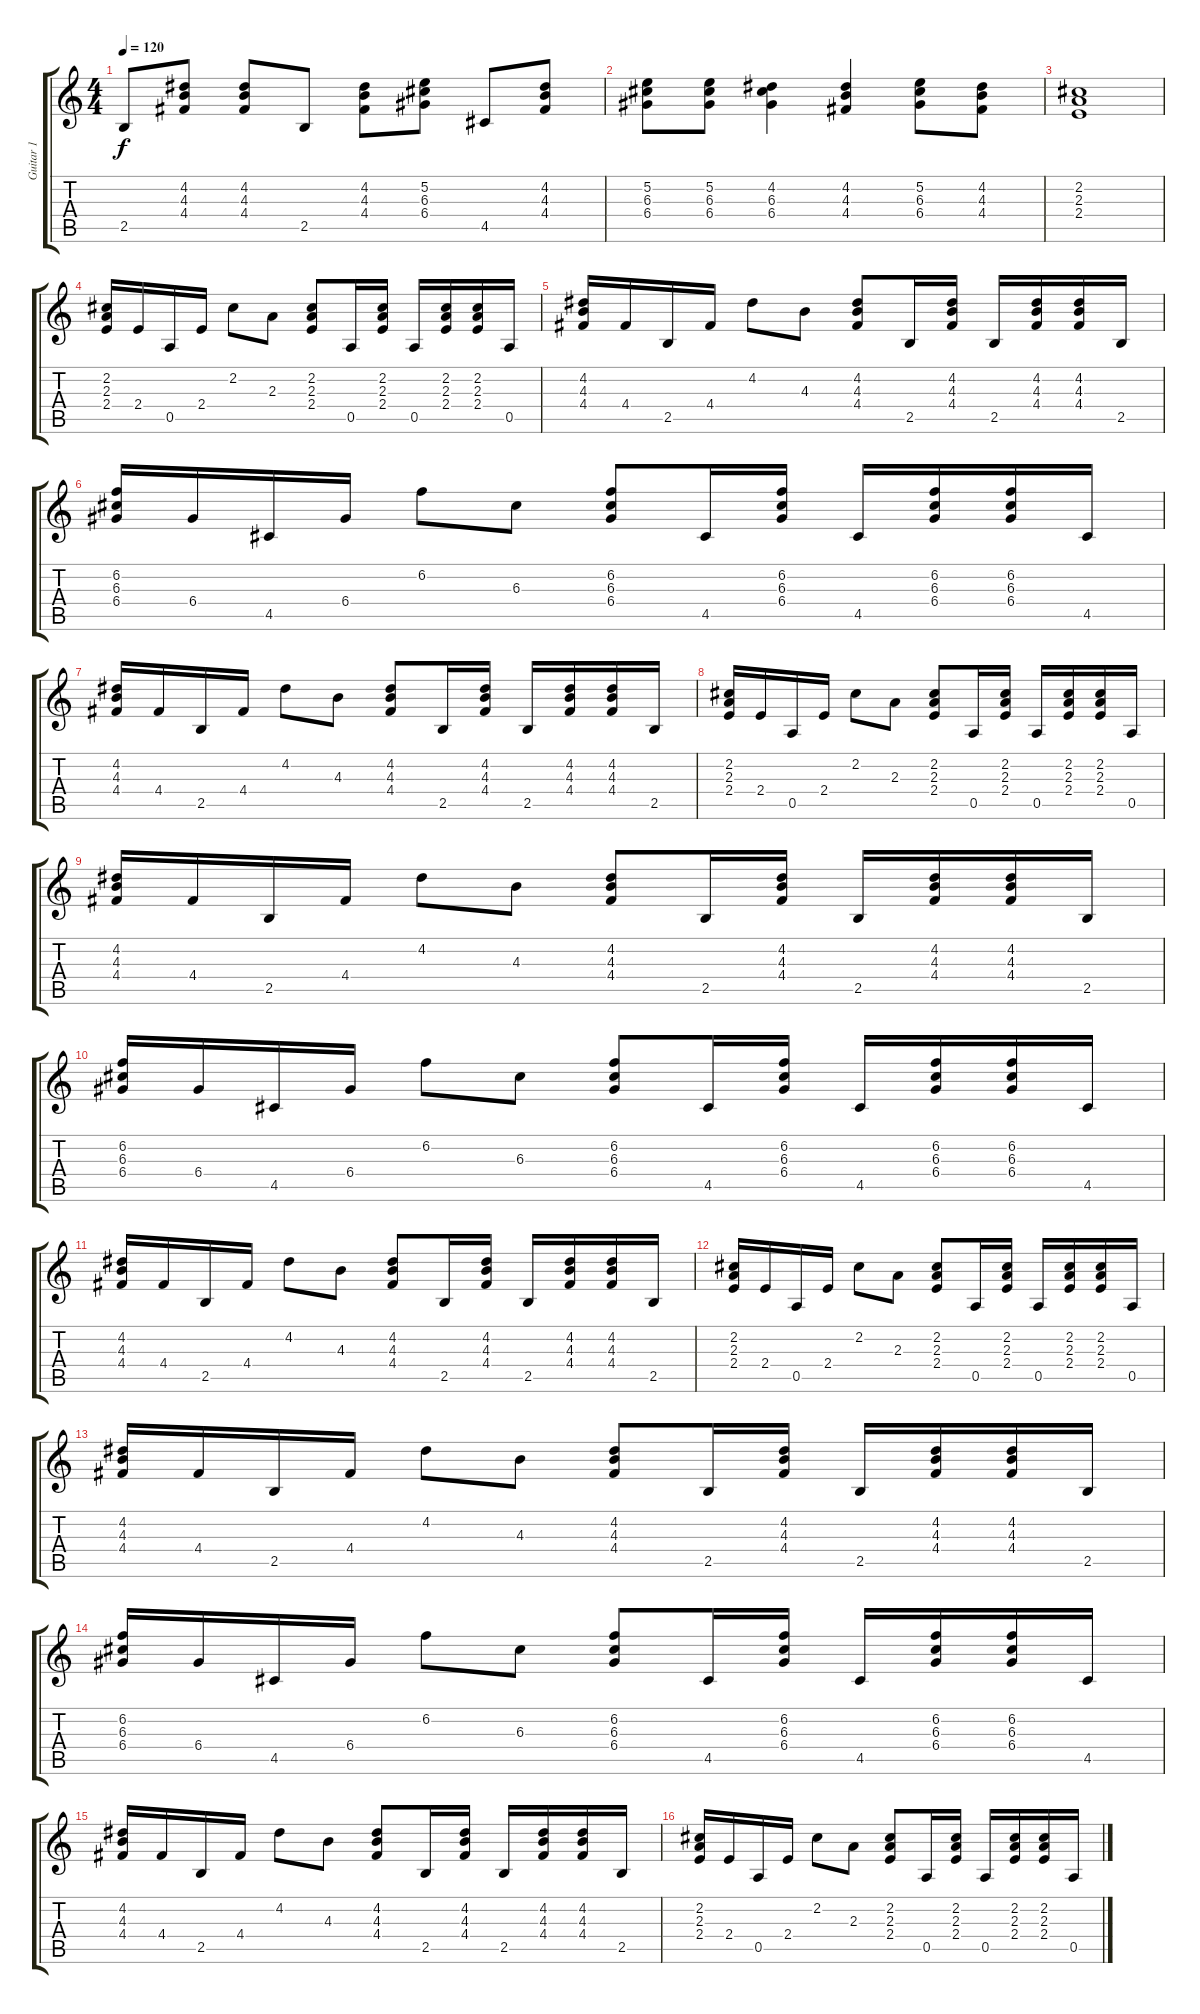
\track ("Guitar 1" "Guitar 1") {instrument overdrivenguitar}
\staff {score tabs}
\tuning (E4 B3 G3 D3 A2 E2) {hide}
\ts (4 4)
\tempo 120
\clef g2
\ks c
2.5.8{dy f} (4.2 4.3 4.4).8 (4.2 4.3 4.4).8 2.5.8 (4.2 4.3 4.4).8 (5.2 6.3 6.4).8 4.5.8 (4.2 4.3 4.4).8 |
(5.2 6.3 6.4).8 (5.2 6.3 6.4).8 (4.2 6.3 6.4).4 (4.2 4.3 4.4).4 (5.2 6.3 6.4).8 (4.2 4.3 4.4).8 |
(2.2 2.3 2.4).1 |
\section ("" "")
(2.2 2.3 2.4).16 2.4.16 0.5.16 2.4.16 2.2.8 2.3.8 (2.2 2.3 2.4).8 0.5.16 (2.2 2.3 2.4).16 0.5.16 (2.2 2.3 2.4).16 (2.2 2.3 2.4).16 0.5.16 |
(4.2 4.3 4.4).16 4.4.16 2.5.16 4.4.16 4.2.8 4.3.8 (4.2 4.3 4.4).8 2.5.16 (4.2 4.3 4.4).16 2.5.16 (4.2 4.3 4.4).16 (4.2 4.3 4.4).16 2.5.16 |
(6.2 6.3 6.4).16 6.4.16 4.5.16 6.4.16 6.2.8 6.3.8 (6.2 6.3 6.4).8 4.5.16 (6.2 6.3 6.4).16 4.5.16 (6.2 6.3 6.4).16 (6.2 6.3 6.4).16 4.5.16 |
(4.2 4.3 4.4).16 4.4.16 2.5.16 4.4.16 4.2.8 4.3.8 (4.2 4.3 4.4).8 2.5.16 (4.2 4.3 4.4).16 2.5.16 (4.2 4.3 4.4).16 (4.2 4.3 4.4).16 2.5.16 |
(2.2 2.3 2.4).16 2.4.16 0.5.16 2.4.16 2.2.8 2.3.8 (2.2 2.3 2.4).8 0.5.16 (2.2 2.3 2.4).16 0.5.16 (2.2 2.3 2.4).16 (2.2 2.3 2.4).16 0.5.16 |
(4.2 4.3 4.4).16 4.4.16 2.5.16 4.4.16 4.2.8 4.3.8 (4.2 4.3 4.4).8 2.5.16 (4.2 4.3 4.4).16 2.5.16 (4.2 4.3 4.4).16 (4.2 4.3 4.4).16 2.5.16 |
(6.2 6.3 6.4).16 6.4.16 4.5.16 6.4.16 6.2.8 6.3.8 (6.2 6.3 6.4).8 4.5.16 (6.2 6.3 6.4).16 4.5.16 (6.2 6.3 6.4).16 (6.2 6.3 6.4).16 4.5.16 |
(4.2 4.3 4.4).16 4.4.16 2.5.16 4.4.16 4.2.8 4.3.8 (4.2 4.3 4.4).8 2.5.16 (4.2 4.3 4.4).16 2.5.16 (4.2 4.3 4.4).16 (4.2 4.3 4.4).16 2.5.16 |
\section ("" "")
(2.2 2.3 2.4).16 2.4.16 0.5.16 2.4.16 2.2.8 2.3.8 (2.2 2.3 2.4).8 0.5.16 (2.2 2.3 2.4).16 0.5.16 (2.2 2.3 2.4).16 (2.2 2.3 2.4).16 0.5.16 |
(4.2 4.3 4.4).16 4.4.16 2.5.16 4.4.16 4.2.8 4.3.8 (4.2 4.3 4.4).8 2.5.16 (4.2 4.3 4.4).16 2.5.16 (4.2 4.3 4.4).16 (4.2 4.3 4.4).16 2.5.16 |
(6.2 6.3 6.4).16 6.4.16 4.5.16 6.4.16 6.2.8 6.3.8 (6.2 6.3 6.4).8 4.5.16 (6.2 6.3 6.4).16 4.5.16 (6.2 6.3 6.4).16 (6.2 6.3 6.4).16 4.5.16 |
(4.2 4.3 4.4).16 4.4.16 2.5.16 4.4.16 4.2.8 4.3.8 (4.2 4.3 4.4).8 2.5.16 (4.2 4.3 4.4).16 2.5.16 (4.2 4.3 4.4).16 (4.2 4.3 4.4).16 2.5.16 |
(2.2 2.3 2.4).16 2.4.16 0.5.16 2.4.16 2.2.8 2.3.8 (2.2 2.3 2.4).8 0.5.16 (2.2 2.3 2.4).16 0.5.16 (2.2 2.3 2.4).16 (2.2 2.3 2.4).16 0.5.16
